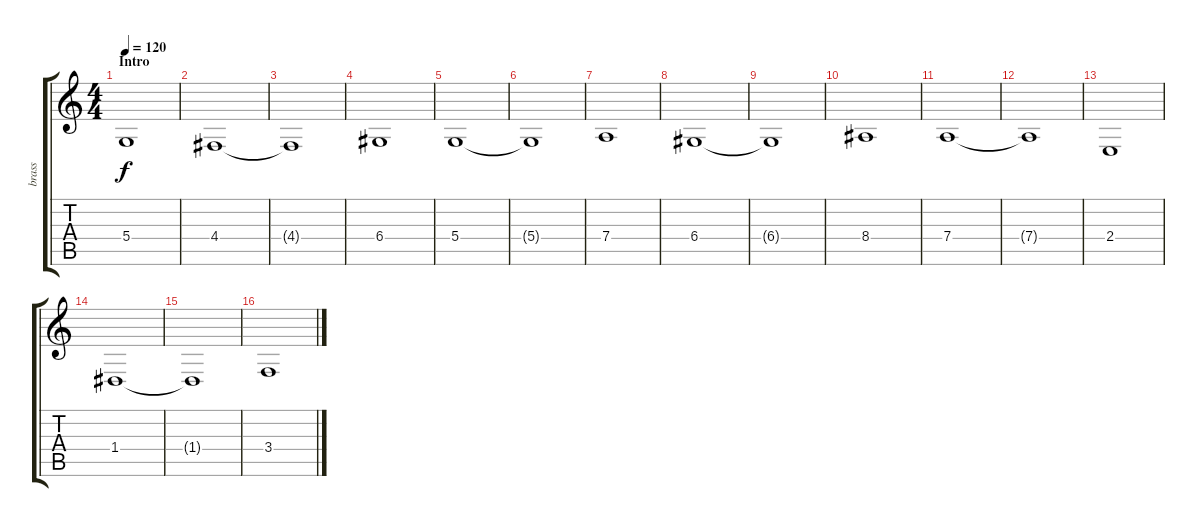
\track ("brass" "brass") {instrument brasssection}
\staff {score tabs}
\tuning (E4 B3 G3 D3 A2 E2) {hide}
\ts (4 4)
\section ("" "Intro")
\tempo 120
\clef g2
\ks c
5.4.1{dy f instrument brasssection} |
4.4.1 |
4.4{t}.1 |
6.4.1 |
5.4.1 |
5.4{t}.1 |
7.4.1 |
6.4.1 |
6.4{t}.1 |
8.4.1 |
7.4.1 |
7.4{t}.1 |
2.4.1 |
1.4.1 |
1.4{t}.1 |
3.4.1
